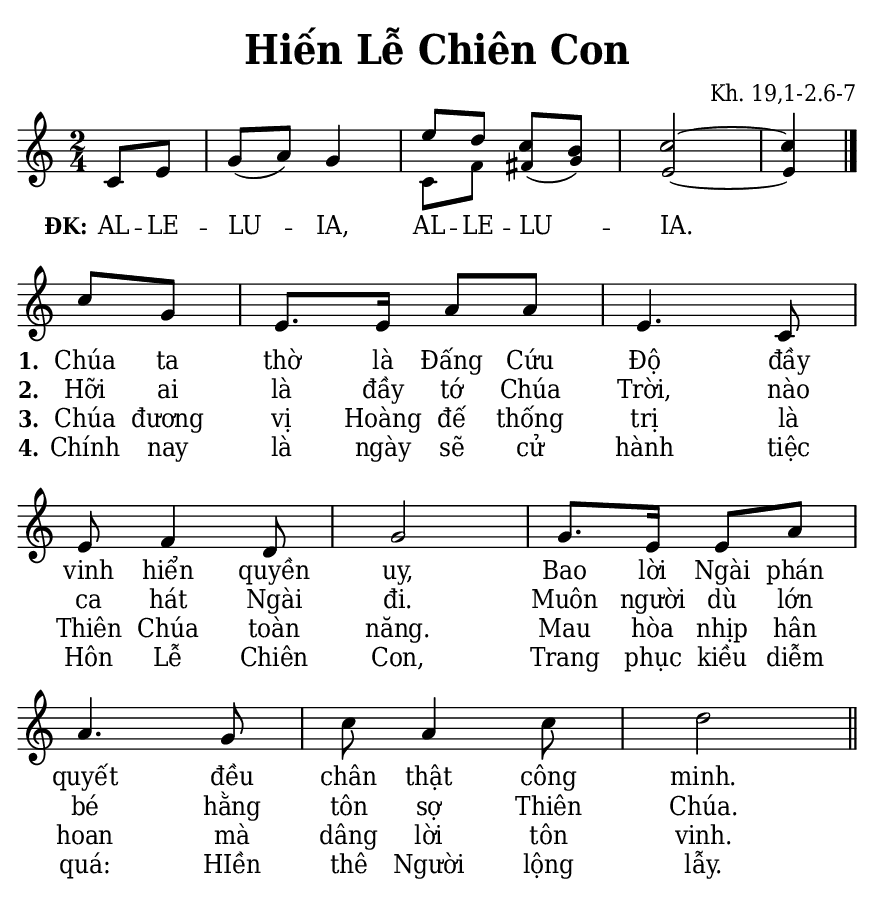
% Cài đặt chung\
\version "2.22.1"
\include "english.ly"

\header {
  title = \markup { \fontsize #1 "Hiến Lễ Chiên Con" }
  composer = "Kh. 19,1-2.6-7"
  %arranger = "Lm. Kim Long"
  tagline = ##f
}

% Nhạc phiên khúc
nhacPhienKhucSop = \relative c' {
  \partial 4 c8 e |
  g (a) g4 |
  e'8 d c (b) |
  c2 ~ |
  c4 \bar "|." \break
  
  c8 g |
  e8. e16 a8 a |
  e4. c8 |
  e f4 d8 |
  g2 |
  g8. e16 e8 a |
  a4. g8 |
  c8 a4 c8 |
  d2 \bar "||"
}

nhacPhienKhucAlto = \relative c' {
  c8 e |
  g8 (a) g4 |
  c,8 [f] fs (g) |
  e2 ~ |
  e4
}

% Lời phiên khúc
loiPhienKhucSop = \lyrics {
  \set stanza = "ĐK:"
  AL -- LE -- LU -- IA,
  AL -- LE -- LU -- IA.
  <<
    {
      \set stanza = "1."
      Chúa ta thờ là Đấng Cứu Độ đầy vinh hiển quyền uy,
      Bao lời Ngài phán quyết đều chân thật công minh.
    }
    \new Lyrics {
	    \set associatedVoice = "beSop"
	    \set stanza = "2."
	    Hỡi ai là đầy tớ Chúa Trời,
	    nào ca hát Ngài đi.
	    Muôn người dù lớn bé hằng tôn sợ Thiên Chúa.
    }
    \new Lyrics {
	    \set associatedVoice = "beSop"
	    \set stanza = "3."
	    Chúa đương vị Hoàng đế thống trị
	    là Thiên Chúa toàn năng.
	    Mau hòa nhịp hân hoan mà dâng lời tôn vinh.
    }
    \new Lyrics {
	    \set associatedVoice = "beSop"
	    \set stanza = "4."
	    Chính nay là ngày sẽ cử hành tiệc Hôn Lễ Chiên Con,
	    Trang phục kiều diễm quá:
	    HIền thê Người lộng lẫy.
    }
  >>
}

% Dàn trang
\paper {
  #(set-paper-size "a5")
  top-margin = 3\mm
  bottom-margin = 3\mm
  left-margin = 3\mm
  right-margin = 3\mm
  indent = #0
  #(define fonts
	 (make-pango-font-tree "Deja Vu Serif Condensed"
	 		       "Deja Vu Serif Condensed"
			       "Deja Vu Serif Condensed"
			       (/ 20 20)))
  print-page-number = ##f
  system-system-spacing = #'((basic-distance . 0.1) (padding . 3))
}

TongNhip = {
  \key c \major \time 2/4
  \set Timing.beamExceptions = #'()
  \set Timing.baseMoment = #(ly:make-moment 1/4)
}

% Đổi kích thước nốt cho bè phụ
notBePhu =
#(define-music-function (font-size music) (number? ly:music?)
   (for-some-music
     (lambda (m)
       (if (music-is-of-type? m 'rhythmic-event)
           (begin
             (set! (ly:music-property m 'tweaks)
                   (cons `(font-size . ,font-size)
                         (ly:music-property m 'tweaks)))
             #t)
           #f))
     music)
   music)

\score {
  \new ChoirStaff <<
    \new Staff \with {
        \consists "Merge_rests_engraver"
        printPartCombineTexts = ##f
      }
      <<
      \new Voice \TongNhip \partCombine 
        \nhacPhienKhucSop
        \notBePhu -1 { \nhacPhienKhucAlto }
      \new NullVoice = beSop \nhacPhienKhucSop
      \new Lyrics \lyricsto beSop \loiPhienKhucSop
      >>
  >>
  \layout {
    %\override Staff.TimeSignature.transparent = ##t
    \override Lyrics.LyricSpace.minimum-distance = #1.5
    \override Score.BarNumber.break-visibility = ##(#f #f #f)
    \override Score.SpacingSpanner.uniform-stretching = ##t
  } 
}
